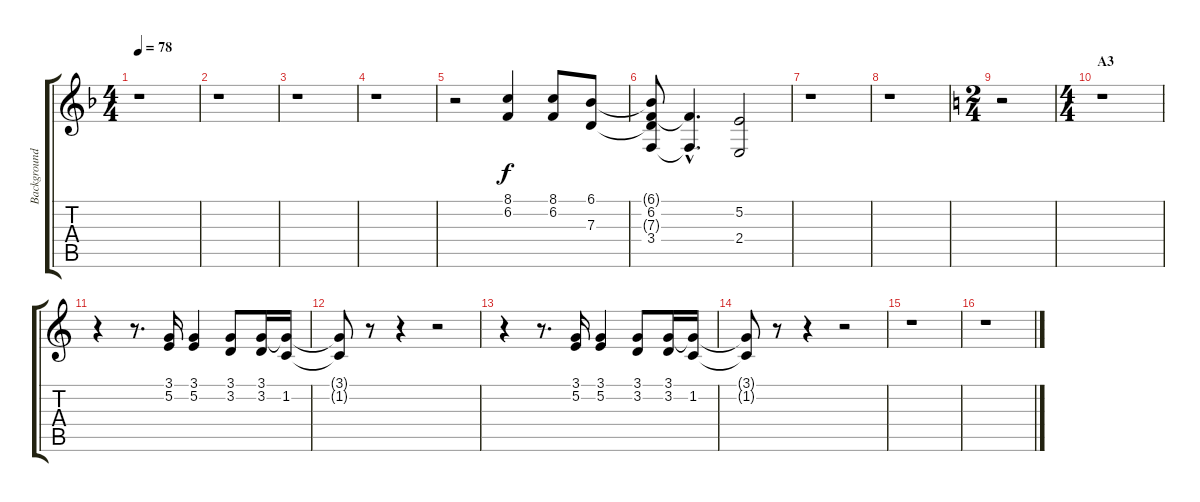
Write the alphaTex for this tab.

\track ("Background Vocals" "Background") {instrument choiraahs}
\staff {score tabs}
\tuning (E4 B3 G3 D3 A2 E2) {hide}
\ts (4 4)
\tempo 78
\clef g2
\ks f
r.1{dy f} |
r.1 |
r.1 |
r.1 |
r.2 (8.1 6.2).4 (8.1 6.2).8 (6.1 7.3).8 |
(6.1{t} 6.2 7.3{t} 3.4).8 (6.2{hac t} 3.4{hac t}).4{d} (5.2 2.4).2 |
r.1 |
r.1 |
\ts (2 4)
\ks c
r.2 |
\ts (4 4)
\section ("" "A3")
r.1 |
r.4 r.8{d} (3.1 5.2).16 (3.1 5.2).4 (3.1 3.2).8 (3.1 3.2).16 (3.1{t} 1.2).16 |
(3.1{t} 1.2{t}).8 r.8 r.4 r.2 |
r.4 r.8{d} (3.1 5.2).16 (3.1 5.2).4 (3.1 3.2).8 (3.1 3.2).16 (3.1{t} 1.2).16 |
(3.1{t} 1.2{t}).8 r.8 r.4 r.2 |
r.1 |
r.1
